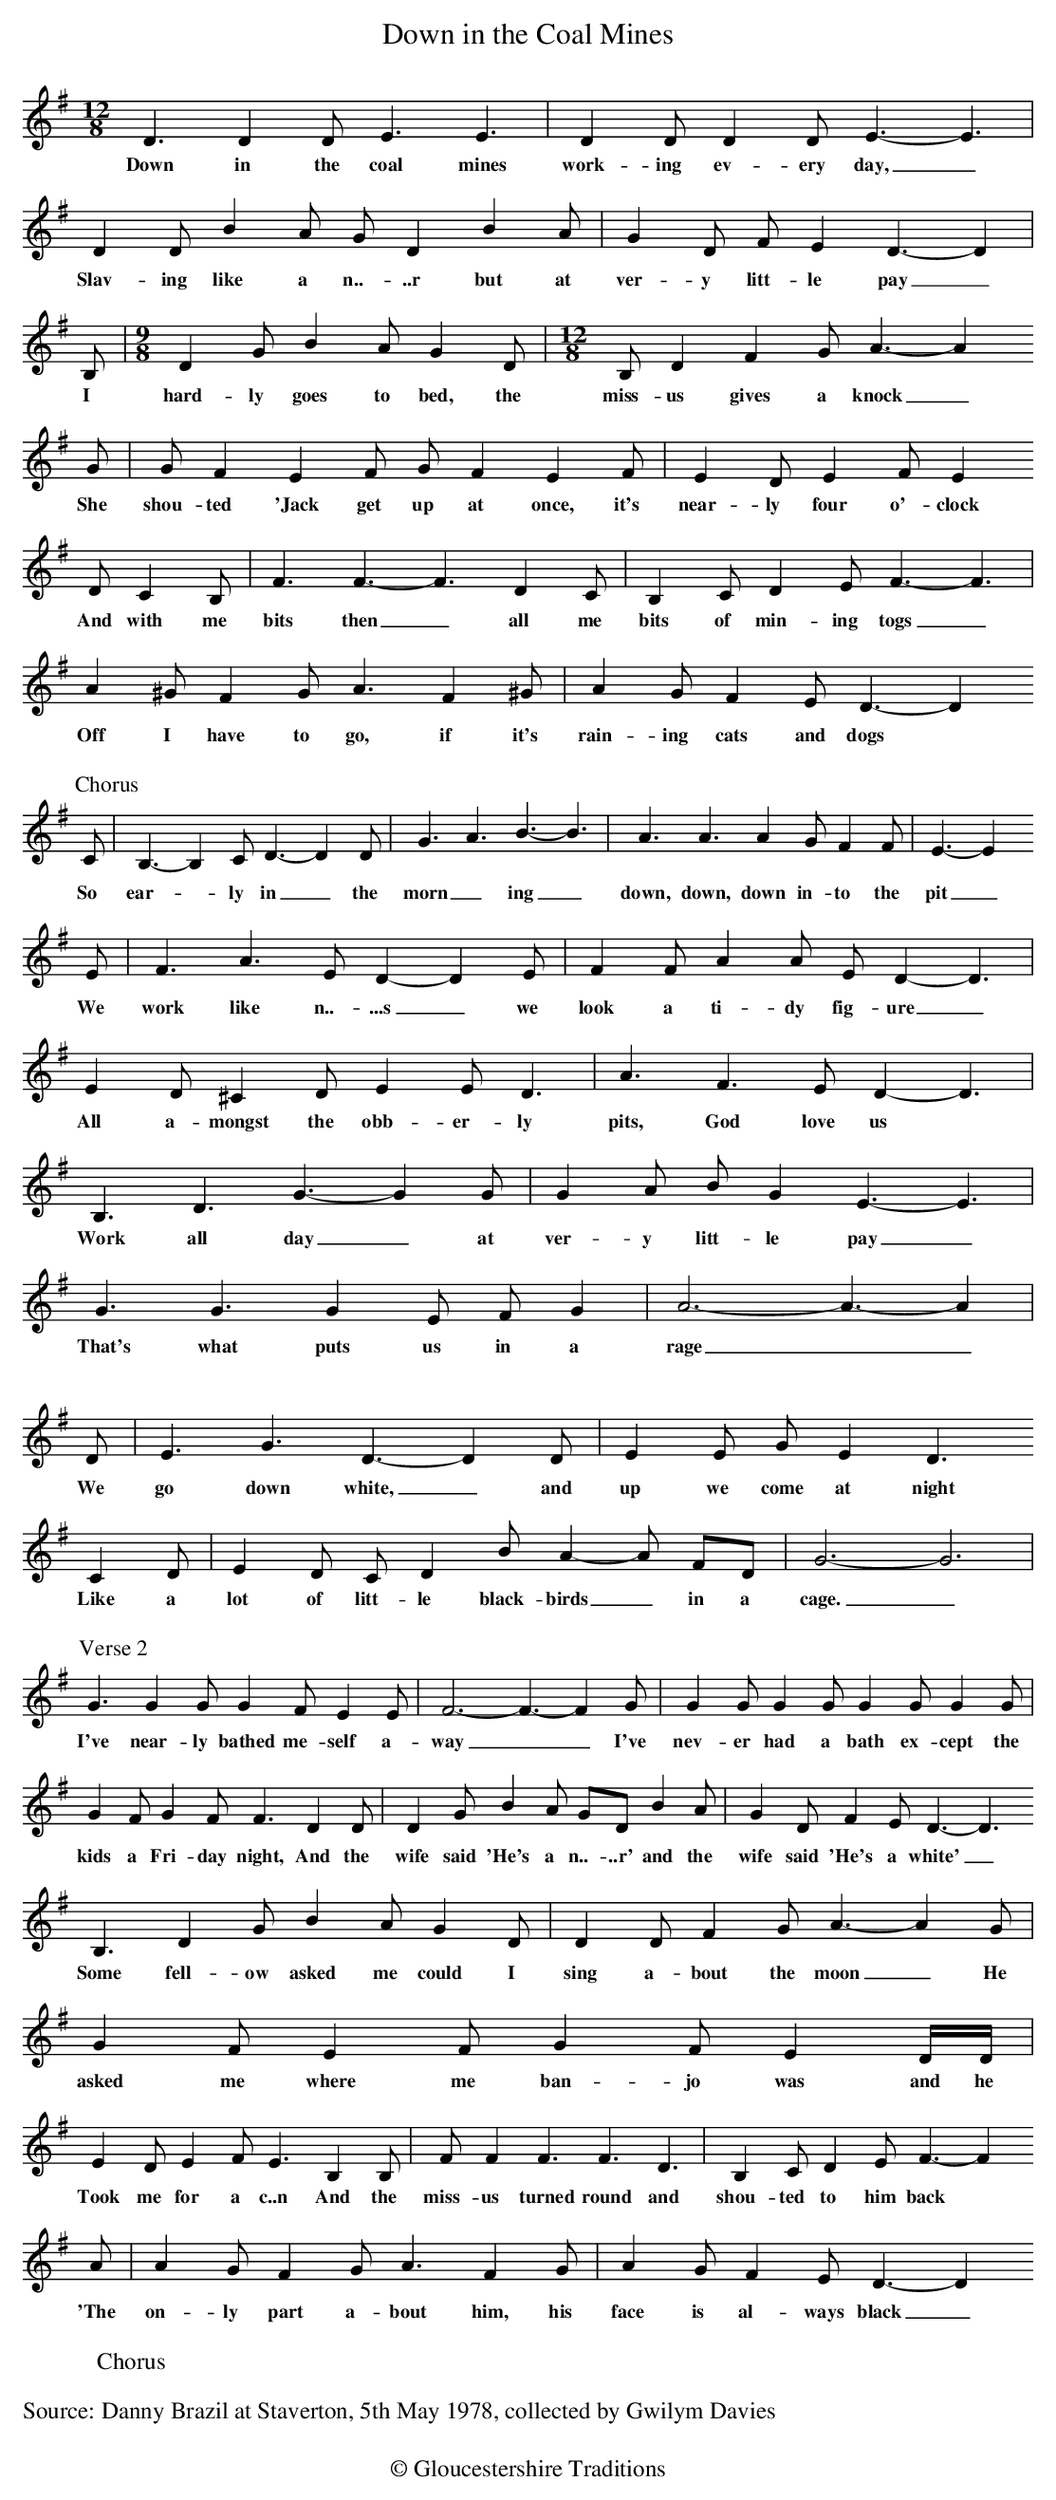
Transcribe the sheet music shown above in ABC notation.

X:1
T:Down in the Coal Mines
M:12/8
L:1/8
K:Gmaj clef=treble octave=0
D3D2D E3E3 | D2DD2D E3-E3 |
w:Down in the coal mines work-ing ev-ery day,_
D2DB2A GD2B2A | G2D FE2 D3-D2 |
w:Slav-ing like a n..-..r but at ver-y litt-le pay_
B, | [M:9/8] D2GB2A G2D | [M:12/8]B,D2F2G A3-A2
w:I hard-ly goes to bed, the miss-us gives a knock_
G | GF2E2F GF2E2F | E2DE2F E2
w:She shou-ted 'Jack get up at once, it's near-ly four o'-clock_'
D C2B, | F3F3-F3 D2C | B,2CD2E F3-F3 |
w:And with me bits then_ all me bits of min-ing togs_
A2^GF2G A3F2^G | A2GF2E D3-D2
w:Off I have to go, if it's rain-ing cats and dogs
%%text
%%text
[P:Chorus] C | B,3-B,2C D3-D2D | G3A3 B3-B3 | A3A3 A2GF2F | E3-E2
w:So ear--ly in_ the morn_ing_ down, down, down in-to the pit_
E | F3A3 ED2-D2 E | F2FA2A ED2-D3 |
w:We work like n..-...s_ we look a ti-dy fig-ure_
E2D^C2D E2ED3 | A3F3 ED2-D3 |
w:All a-mongst the obb-er-ly pits, God love us
[K:Gmaj]B,3D3 G3-G2G | G2A BG2 E3-E3 |
w:Work all day_ at ver-y litt-le pay_
G3G3 G2E FG2 | A6-A3-A2 |
w:That's what puts us in a rage__
D | E3G3 D3-D2 D | E2E GE2 D3
w:We go down white,_ and up we come at night
C2D | E2D CD2 B A2-A FD | G6-G6 |
w:Like a lot of litt-le black-birds_ in a cage._
%%text
%%text
[P:Verse 2] G3G2GG2FE2E| F6-F3-F2G | G2GG2GG2GG2G |
w:I've near-ly bathed me-self a-way__ I've nev-er had a bath ex-cept the
G2FG2FF3D2D | D2GB2A GDB2A |G2D F2E D3-D3
w:kids a Fri-day night, And the wife said 'He's a n..-..r' and the wife said 'He's a white'_
B,3 D2GB2AG2D | D2DF2GA3-A2G | G2FE2FG2FE2D/2D/2 |
w:Some fell-ow asked me could I sing a-bout the moon_ He asked me where me ban-jo was and he
E2DE2FE3B,2B, | FF2 F3F3D3 | B,2CD2EF3-F2
w:Took me for a c..n And the miss-us turned round and shou-ted to him back
A | A2GF2G A3F2G | A2GF2E D3-D2
w:'The on-ly part a-bout him, his face is al-ways black_
%%text
%%text
W:Chorus
